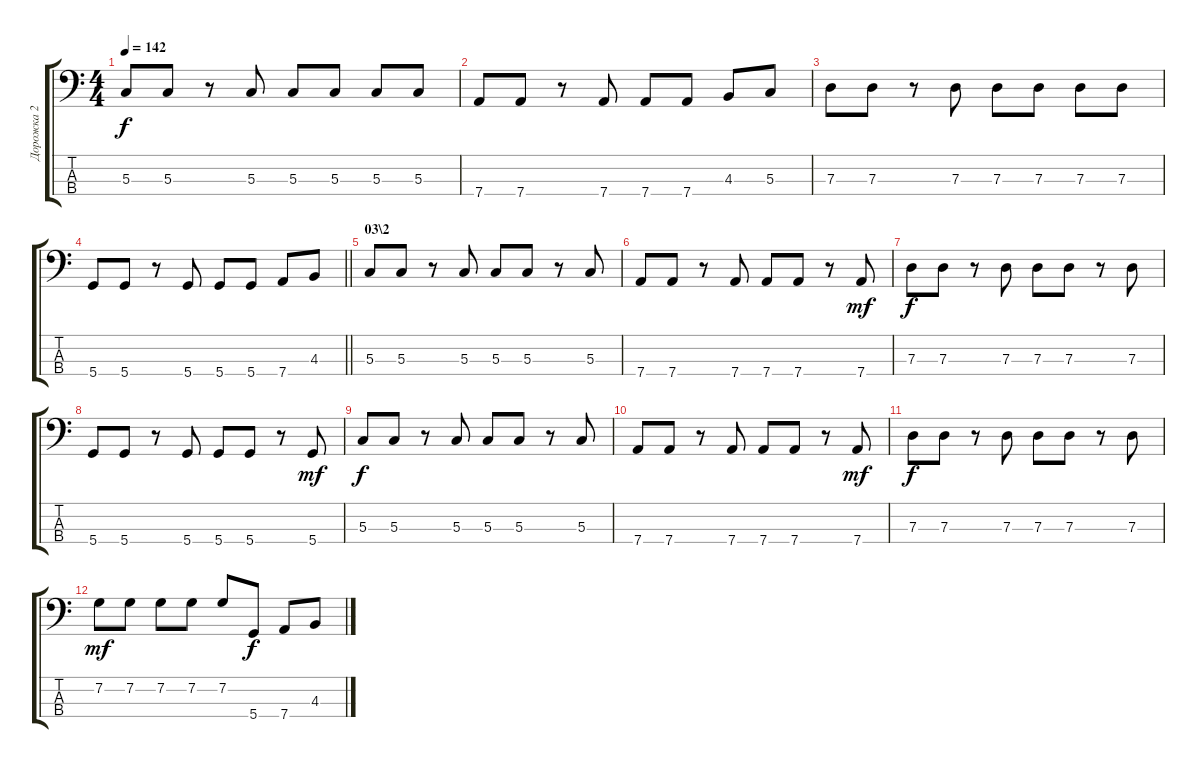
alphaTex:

\track ("Дорожка 2" "Дорожка 2") {instrument synthbass1}
\staff {score tabs}
\tuning (F2 C2 G1 D1) {hide}
\ts (4 4)
\tempo 142
\clef f4
\ks c
5.3.8{dy f} 5.3.8 r.8 5.3.8 5.3.8 5.3.8 5.3.8 5.3.8 |
7.4.8 7.4.8 r.8 7.4.8 7.4.8 7.4.8 4.3.8 5.3.8 |
7.3.8 7.3.8 r.8 7.3.8 7.3.8 7.3.8 7.3.8 7.3.8 |
\barLineRight lightlight
5.4.8 5.4.8 r.8 5.4.8 5.4.8 5.4.8 7.4.8 4.3.8 |
\section ("" "03\\2")
5.3.8 5.3.8 r.8 5.3.8 5.3.8 5.3.8 r.8 5.3.8 |
7.4.8 7.4.8 r.8 7.4.8 7.4.8 7.4.8 r.8 7.4.8{dy mf} |
7.3.8{dy f} 7.3.8 r.8 7.3.8 7.3.8 7.3.8 r.8 7.3.8 |
5.4.8 5.4.8 r.8 5.4.8 5.4.8 5.4.8 r.8 5.4.8{dy mf} |
5.3.8{dy f} 5.3.8 r.8 5.3.8 5.3.8 5.3.8 r.8 5.3.8 |
7.4.8 7.4.8 r.8 7.4.8 7.4.8 7.4.8 r.8 7.4.8{dy mf} |
7.3.8{dy f} 7.3.8 r.8 7.3.8 7.3.8 7.3.8 r.8 7.3.8 |
7.2.8{dy mf} 7.2.8 7.2.8 7.2.8 7.2.8 5.4.8{dy f} 7.4.8 4.3.8
